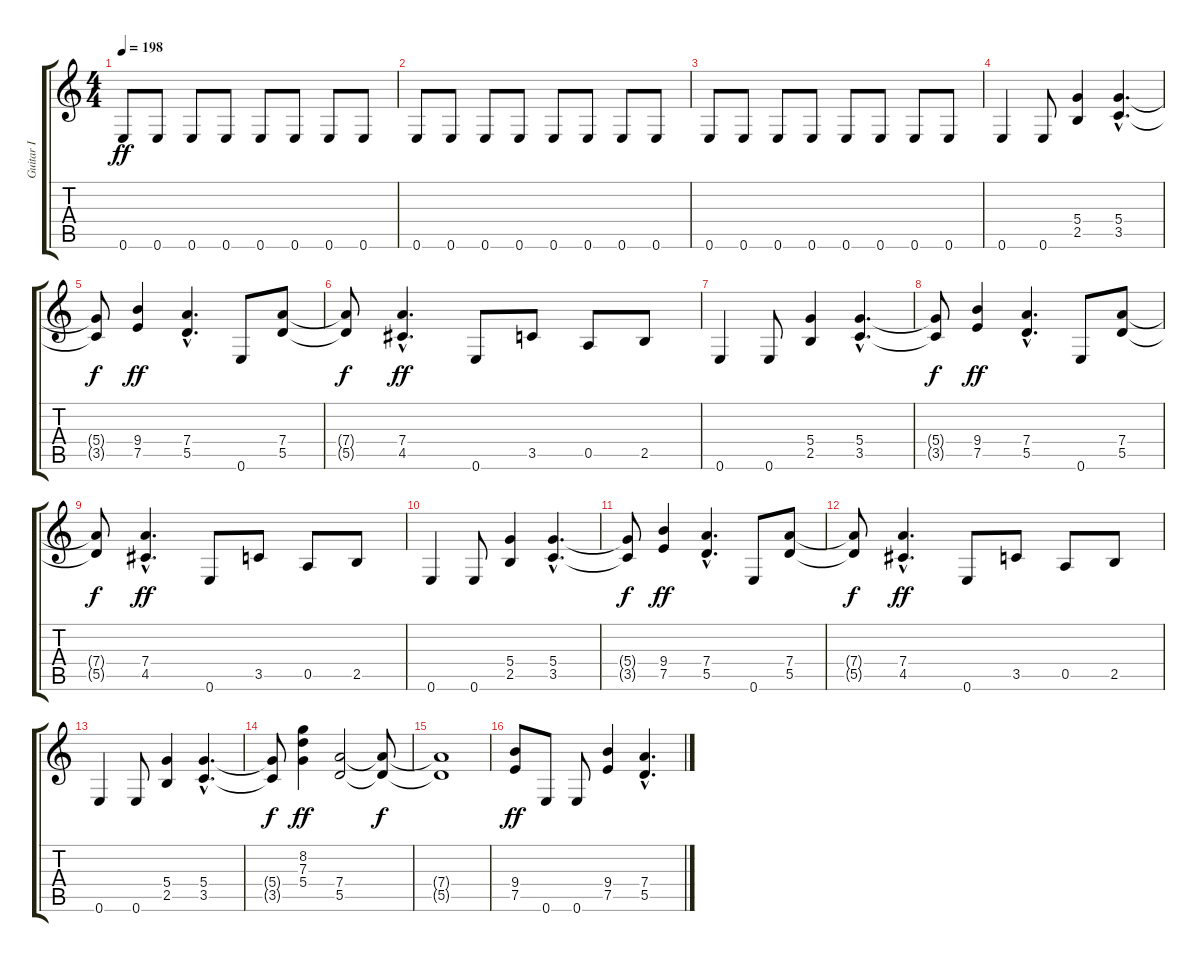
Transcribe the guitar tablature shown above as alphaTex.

\track ("Guitar I" "Guitar I") {instrument overdrivenguitar}
\staff {score tabs}
\tuning (E4 B3 G3 D3 A2 E2) {hide}
\ts (4 4)
\tempo 198
\clef g2
\ks c
0.6.8{dy ff instrument overdrivenguitar} 0.6.8 0.6.8 0.6.8 0.6.8 0.6.8 0.6.8 0.6.8 |
0.6.8 0.6.8 0.6.8 0.6.8 0.6.8 0.6.8 0.6.8 0.6.8 |
0.6.8 0.6.8 0.6.8 0.6.8 0.6.8 0.6.8 0.6.8 0.6.8 |
0.6.4 0.6.8 (5.4 2.5).4 (5.4{hac} 3.5{hac}).4{d} |
(5.4{t} 3.5{t}).8{dy f} (9.4 7.5).4{dy ff} (7.4{hac} 5.5{hac}).4{d} 0.6.8 (7.4 5.5).8 |
(7.4{t} 5.5{t}).8{dy f} (7.4{hac} 4.5{hac}).4{d dy ff} 0.6.8 3.5.8 0.5.8 2.5.8 |
0.6.4 0.6.8 (5.4 2.5).4 (5.4{hac} 3.5{hac}).4{d} |
(5.4{t} 3.5{t}).8{dy f} (9.4 7.5).4{dy ff} (7.4{hac} 5.5{hac}).4{d} 0.6.8 (7.4 5.5).8 |
(7.4{t} 5.5{t}).8{dy f} (7.4{hac} 4.5{hac}).4{d dy ff} 0.6.8 3.5.8 0.5.8 2.5.8 |
0.6.4 0.6.8 (5.4 2.5).4 (5.4{hac} 3.5{hac}).4{d} |
(5.4{t} 3.5{t}).8{dy f} (9.4 7.5).4{dy ff} (7.4{hac} 5.5{hac}).4{d} 0.6.8 (7.4 5.5).8 |
(7.4{t} 5.5{t}).8{dy f} (7.4{hac} 4.5{hac}).4{d dy ff} 0.6.8 3.5.8 0.5.8 2.5.8 |
0.6.4 0.6.8 (5.4 2.5).4 (5.4{hac} 3.5{hac}).4{d} |
(5.4{t} 3.5{t}).8{dy f} (8.2 7.3 5.4).4{dy ff} (7.4 5.5).2 (7.4{t} 5.5{t}).8{dy f} |
(7.4{t} 5.5{t}).1 |
(9.4 7.5).8{dy ff} 0.6.8 0.6.8 (9.4 7.5).4 (7.4{hac} 5.5{hac}).4{d}
